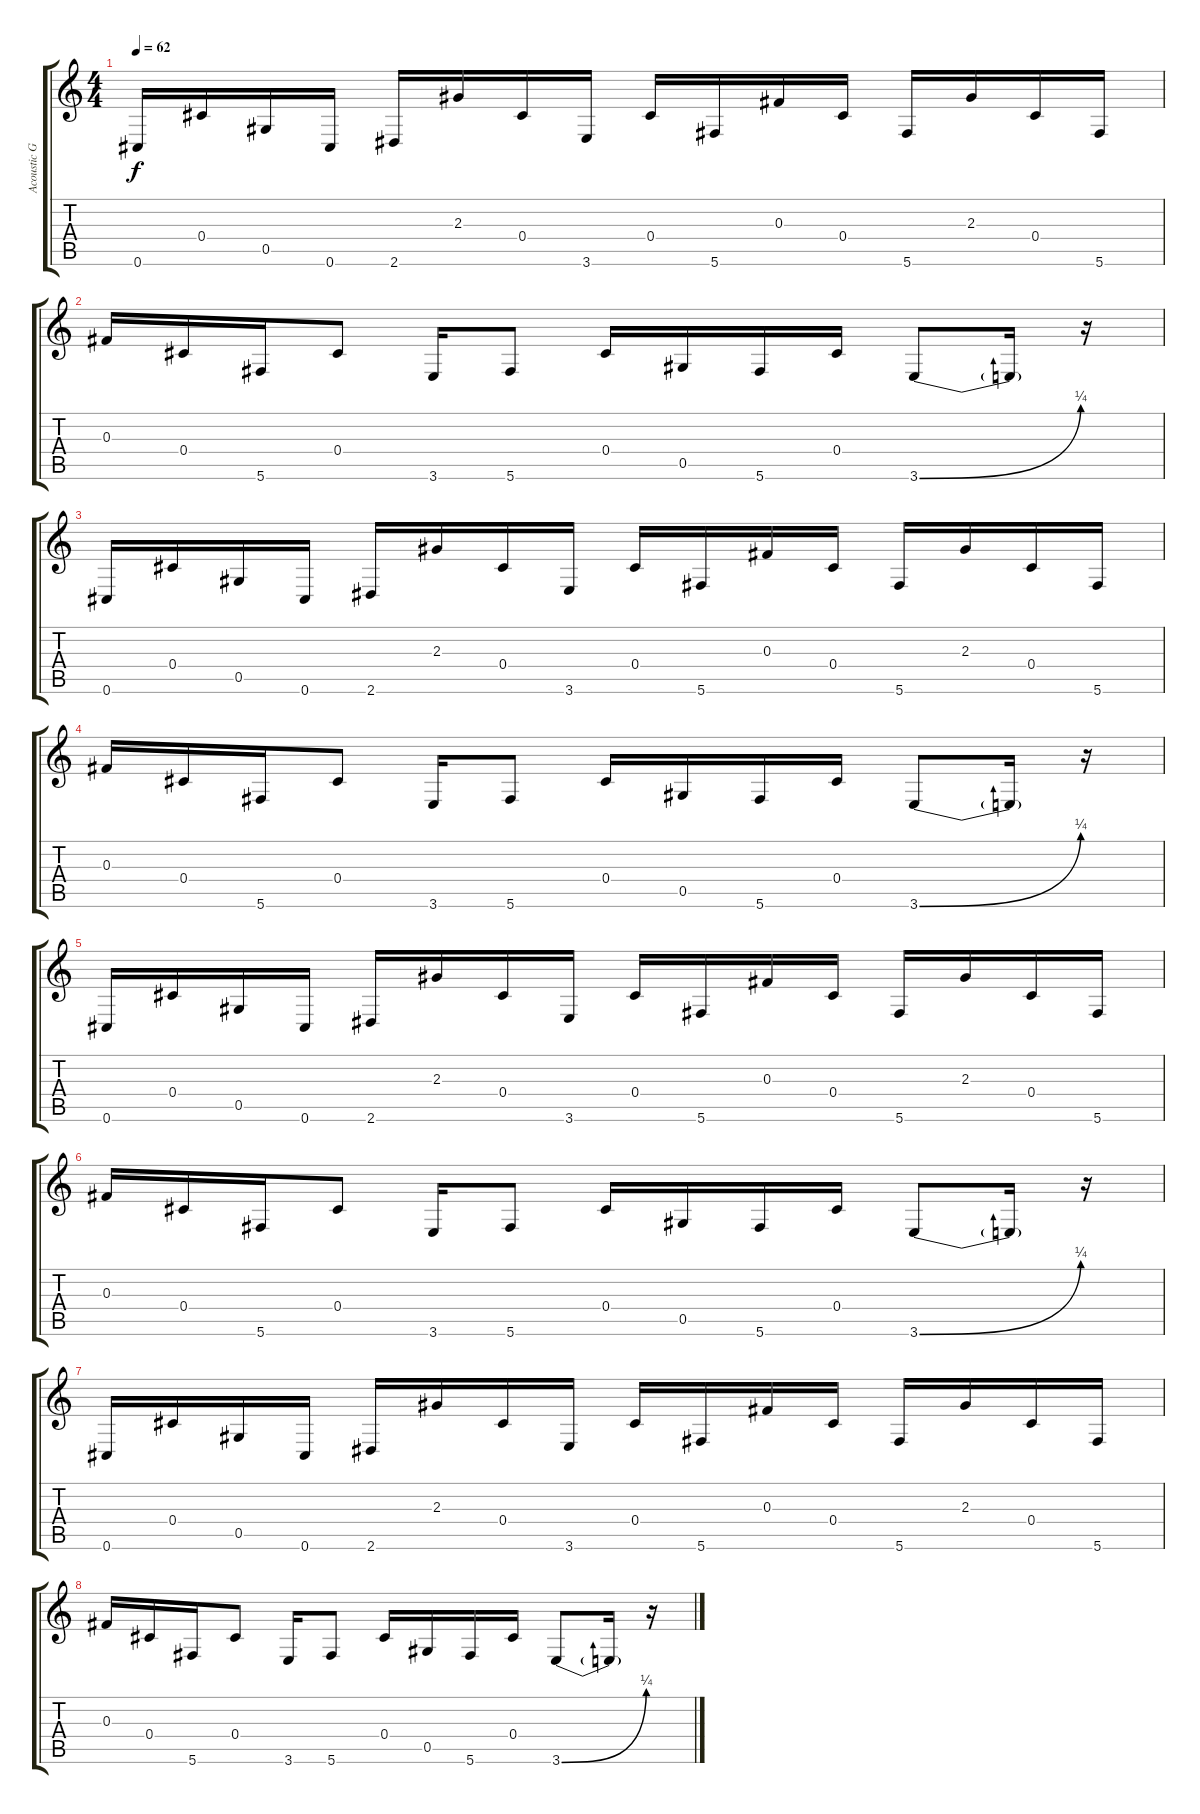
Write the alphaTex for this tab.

\track ("Acoustic Guitar (Rhthym)" "Acoustic G") {instrument acousticguitarsteel}
\staff {score tabs}
\tuning (Eb4 Bb3 Gb3 Db3 Ab2 Db2) {hide}
\ts (4 4)
\tempo 62
\clef g2
\ks c
0.6.16{dy f instrument acousticguitarsteel} 0.4.16 0.5.16 0.6.16 2.6.16 2.3.16 0.4.16 3.6.16 0.4.16 5.6.16 0.3.16 0.4.16 5.6.16 2.3.16 0.4.16 5.6.16 |
0.3.16 0.4.16 5.6.16 0.4.8 3.6.16 5.6.8 0.4.16 0.5.16 5.6.16 0.4.16 3.6{be (bend 0 0 60 1)}.8 3.6{t}.16 r.16 |
0.6.16 0.4.16 0.5.16 0.6.16 2.6.16 2.3.16 0.4.16 3.6.16 0.4.16 5.6.16 0.3.16 0.4.16 5.6.16 2.3.16 0.4.16 5.6.16 |
0.3.16 0.4.16 5.6.16 0.4.8 3.6.16 5.6.8 0.4.16 0.5.16 5.6.16 0.4.16 3.6{be (bend 0 0 60 1)}.8 3.6{t}.16 r.16 |
0.6.16 0.4.16 0.5.16 0.6.16 2.6.16 2.3.16 0.4.16 3.6.16 0.4.16 5.6.16 0.3.16 0.4.16 5.6.16 2.3.16 0.4.16 5.6.16 |
0.3.16 0.4.16 5.6.16 0.4.8 3.6.16 5.6.8 0.4.16 0.5.16 5.6.16 0.4.16 3.6{be (bend 0 0 60 1)}.8 3.6{t}.16 r.16 |
0.6.16 0.4.16 0.5.16 0.6.16 2.6.16 2.3.16 0.4.16 3.6.16 0.4.16 5.6.16 0.3.16 0.4.16 5.6.16 2.3.16 0.4.16 5.6.16 |
0.3.16 0.4.16 5.6.16 0.4.8 3.6.16 5.6.8 0.4.16 0.5.16 5.6.16 0.4.16 3.6{be (bend 0 0 60 1)}.8 3.6{t}.16 r.16
